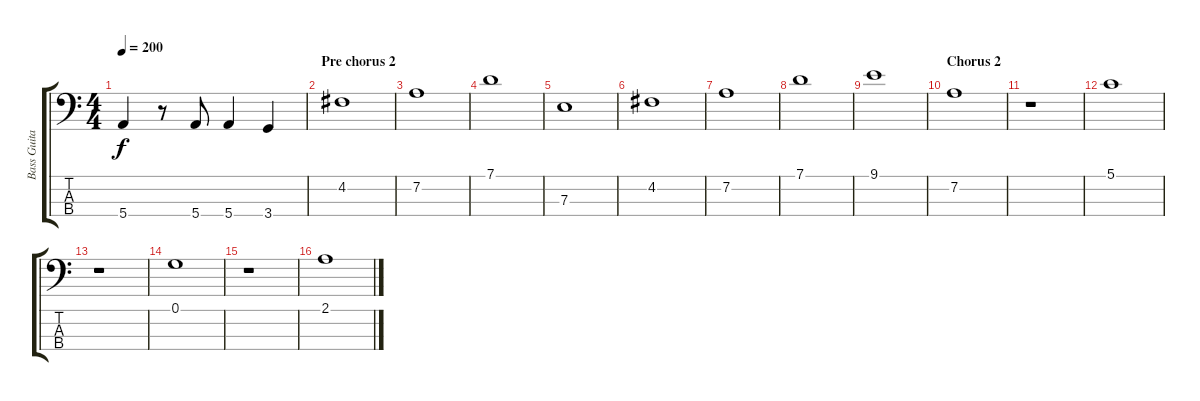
\track ("Bass Guitar" "Bass Guita") {instrument electricbassfinger}
\staff {score tabs}
\tuning (G2 D2 A1 E1) {hide}
\ts (4 4)
\tempo 200
\clef f4
\ks c
5.4.4{dy f} r.8 5.4.8 5.4.4 3.4.4 |
\section ("" "Pre chorus 2")
4.2.1 |
7.2.1 |
7.1.1 |
7.3.1 |
4.2.1 |
7.2.1 |
7.1.1 |
9.1.1 |
\section ("" "Chorus 2")
7.2.1 |
r.1 |
5.1.1 |
r.1 |
0.1.1 |
r.1 |
2.1.1
